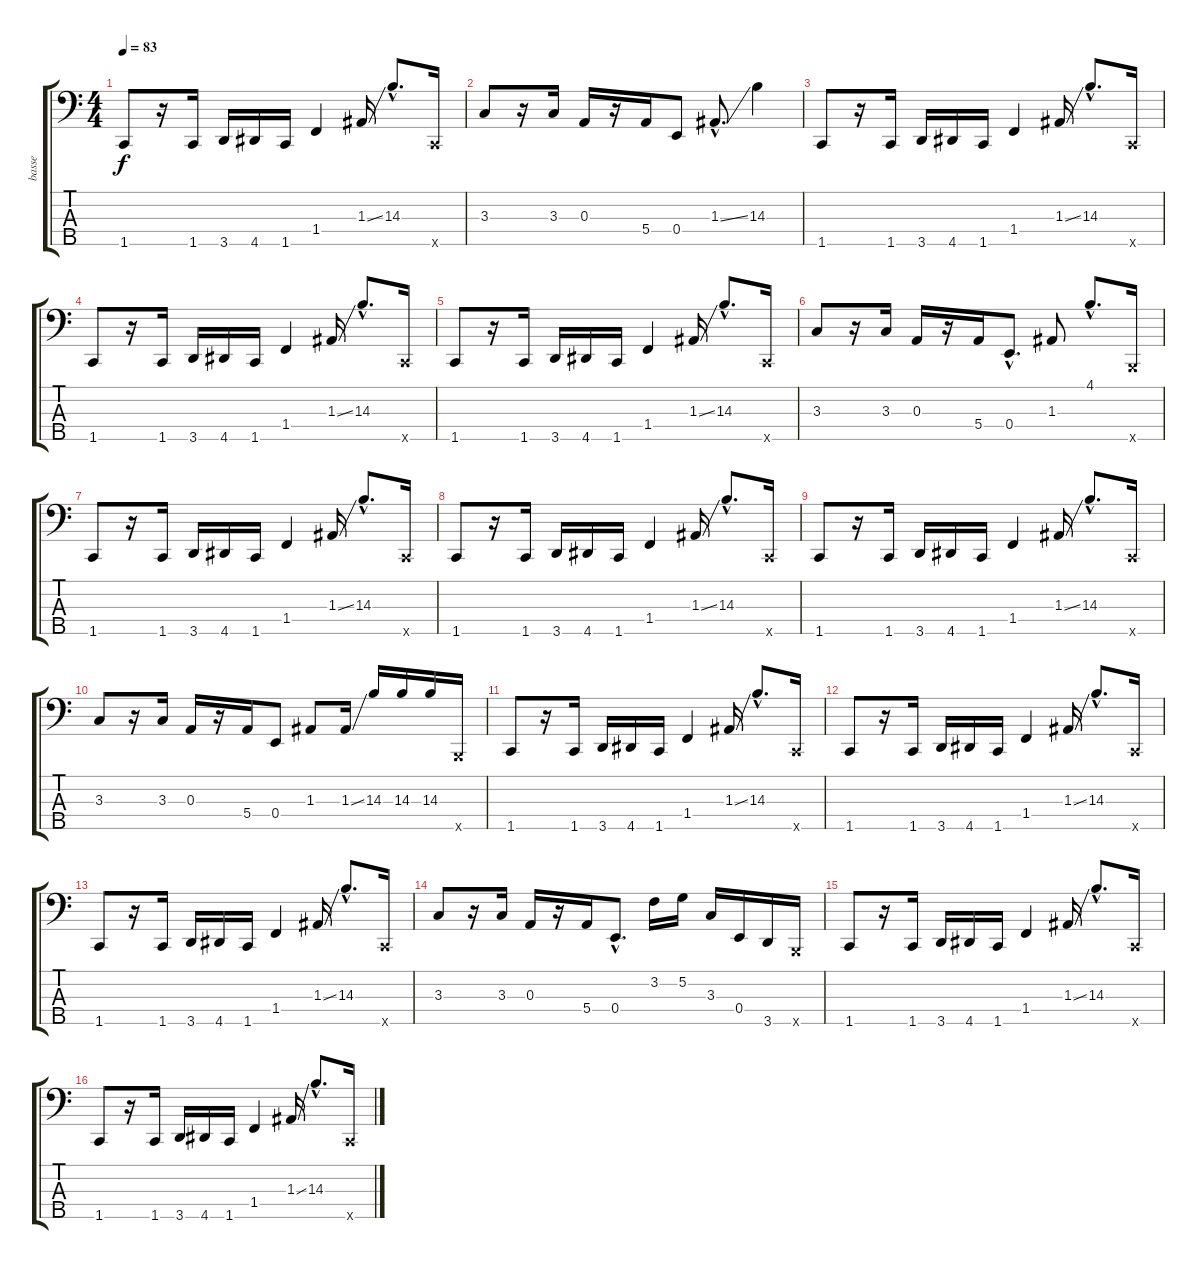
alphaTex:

\track ("basse" "basse") {instrument electricbassfinger}
\staff {score tabs}
\tuning (G2 D2 A1 E1 B0) {hide}
\ts (4 4)
\tempo 83
\clef f4
\ks c
1.5.8{dy f} r.16 1.5.16 3.5.16 4.5.16 1.5.16 1.4.4 1.3{ss}.16 14.3{hac}.8{d} 1.5{x}.16 |
3.3.8 r.16 3.3.16 0.3.16 r.16 5.4.16 0.4.8 1.3{ss hac}.8{d} 14.3.4 |
1.5.8 r.16 1.5.16 3.5.16 4.5.16 1.5.16 1.4.4 1.3{ss}.16 14.3{hac}.8{d} 1.5{x}.16 |
1.5.8 r.16 1.5.16 3.5.16 4.5.16 1.5.16 1.4.4 1.3{ss}.16 14.3{hac}.8{d} 1.5{x}.16 |
1.5.8 r.16 1.5.16 3.5.16 4.5.16 1.5.16 1.4.4 1.3{ss}.16 14.3{hac}.8{d} 1.5{x}.16 |
3.3.8 r.16 3.3.16 0.3.16 r.16 5.4.16 0.4{hac}.8{d} 1.3.8 4.1{hac}.8{d} 0.5{x}.16 |
1.5.8 r.16 1.5.16 3.5.16 4.5.16 1.5.16 1.4.4 1.3{ss}.16 14.3{hac}.8{d} 1.5{x}.16 |
1.5.8 r.16 1.5.16 3.5.16 4.5.16 1.5.16 1.4.4 1.3{ss}.16 14.3{hac}.8{d} 1.5{x}.16 |
1.5.8 r.16 1.5.16 3.5.16 4.5.16 1.5.16 1.4.4 1.3{ss}.16 14.3{hac}.8{d} 1.5{x}.16 |
3.3.8 r.16 3.3.16 0.3.16 r.16 5.4.16 0.4.8 1.3.8 1.3{ss}.16 14.3.16 14.3.16 14.3.16 0.5{x}.16 |
1.5.8 r.16 1.5.16 3.5.16 4.5.16 1.5.16 1.4.4 1.3{ss}.16 14.3{hac}.8{d} 1.5{x}.16 |
1.5.8 r.16 1.5.16 3.5.16 4.5.16 1.5.16 1.4.4 1.3{ss}.16 14.3{hac}.8{d} 1.5{x}.16 |
1.5.8 r.16 1.5.16 3.5.16 4.5.16 1.5.16 1.4.4 1.3{ss}.16 14.3{hac}.8{d} 1.5{x}.16 |
3.3.8 r.16 3.3.16 0.3.16 r.16 5.4.16 0.4{hac}.8{d} 3.2.16 5.2.16 3.3.16 0.4.16 3.5.16 0.5{x}.16 |
1.5.8 r.16 1.5.16 3.5.16 4.5.16 1.5.16 1.4.4 1.3{ss}.16 14.3{hac}.8{d} 1.5{x}.16 |
1.5.8 r.16 1.5.16 3.5.16 4.5.16 1.5.16 1.4.4 1.3{ss}.16 14.3{hac}.8{d} 1.5{x}.16
